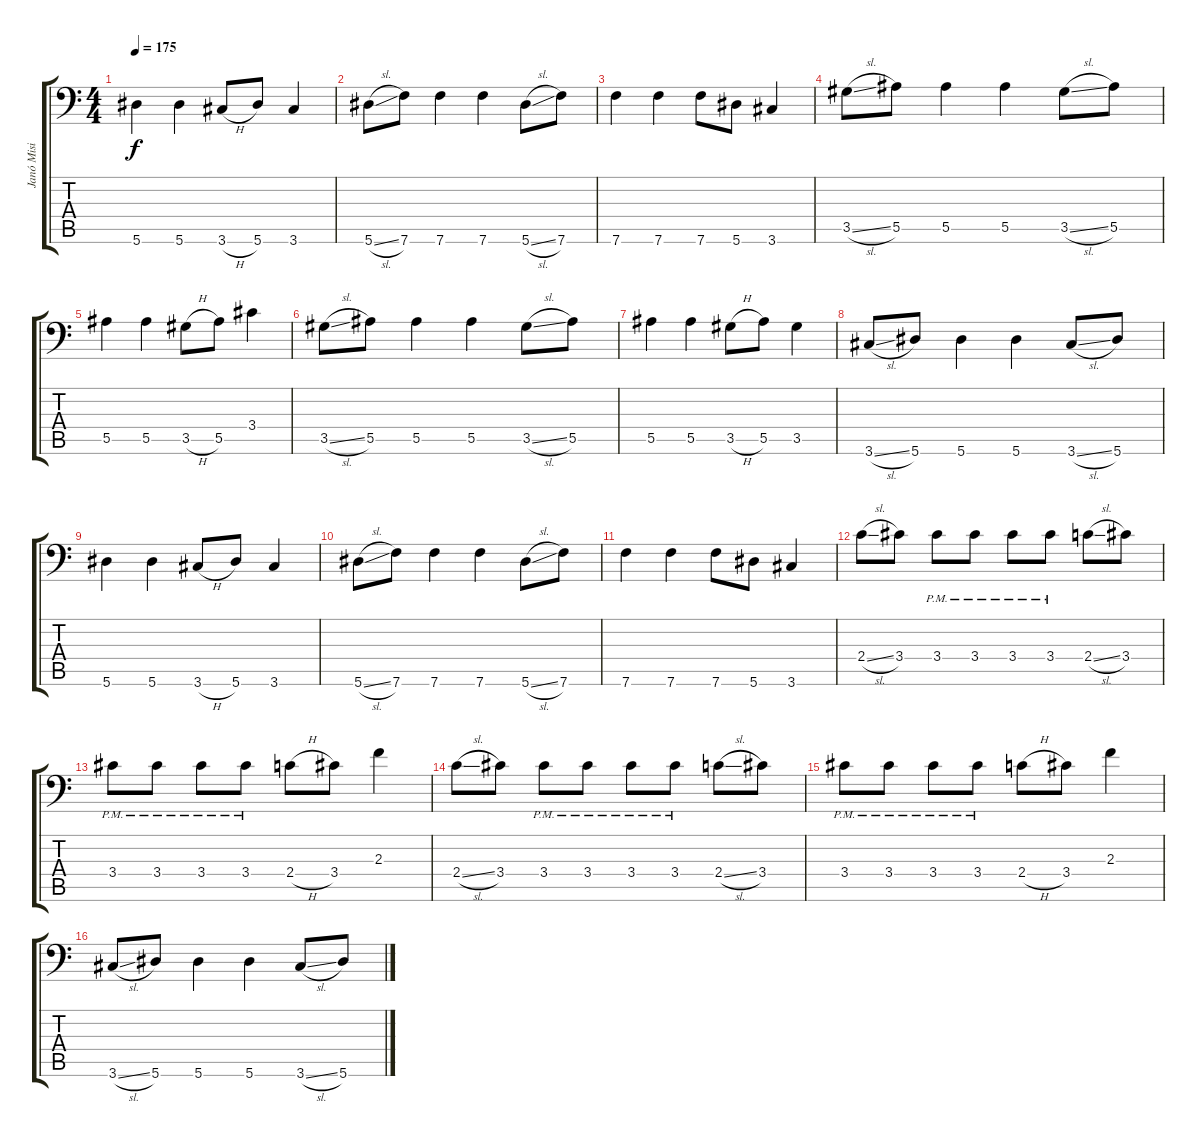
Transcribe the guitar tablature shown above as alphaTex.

\track ("Janó Misi" "Janó Misi") {instrument distortionguitar}
\staff {score tabs}
\tuning (C4 G3 Eb3 Bb2 F2 Bb1) {hide}
\ts (4 4)
\tempo 175
\clef f4
\ks c
5.6.4{dy f} 5.6.4 3.6{h}.8 5.6.8 3.6.4 |
5.6{sl}.8 7.6.8 7.6.4 7.6.4 5.6{sl}.8 7.6.8 |
7.6.4 7.6.4 7.6.8 5.6.8 3.6.4 |
3.5{sl}.8 5.5.8 5.5.4 5.5.4 3.5{sl}.8 5.5.8 |
5.5.4 5.5.4 3.5{h}.8 5.5.8 3.4.4 |
3.5{sl}.8 5.5.8 5.5.4 5.5.4 3.5{sl}.8 5.5.8 |
5.5.4 5.5.4 3.5{h}.8 5.5.8 3.5.4 |
3.6{sl}.8 5.6.8 5.6.4 5.6.4 3.6{sl}.8 5.6.8 |
5.6.4 5.6.4 3.6{h}.8 5.6.8 3.6.4 |
5.6{sl}.8 7.6.8 7.6.4 7.6.4 5.6{sl}.8 7.6.8 |
7.6.4 7.6.4 7.6.8 5.6.8 3.6.4 |
2.4{sl}.8 3.4.8 3.4{pm}.8 3.4{pm}.8 3.4{pm}.8 3.4{pm}.8 2.4{sl}.8 3.4.8 |
3.4{pm}.8 3.4{pm}.8 3.4{pm}.8 3.4{pm}.8 2.4{h}.8 3.4.8 2.3.4 |
2.4{sl}.8 3.4.8 3.4{pm}.8 3.4{pm}.8 3.4{pm}.8 3.4{pm}.8 2.4{sl}.8 3.4.8 |
3.4{pm}.8 3.4{pm}.8 3.4{pm}.8 3.4{pm}.8 2.4{h}.8 3.4.8 2.3.4 |
3.6{sl}.8 5.6.8 5.6.4 5.6.4 3.6{sl}.8 5.6.8
